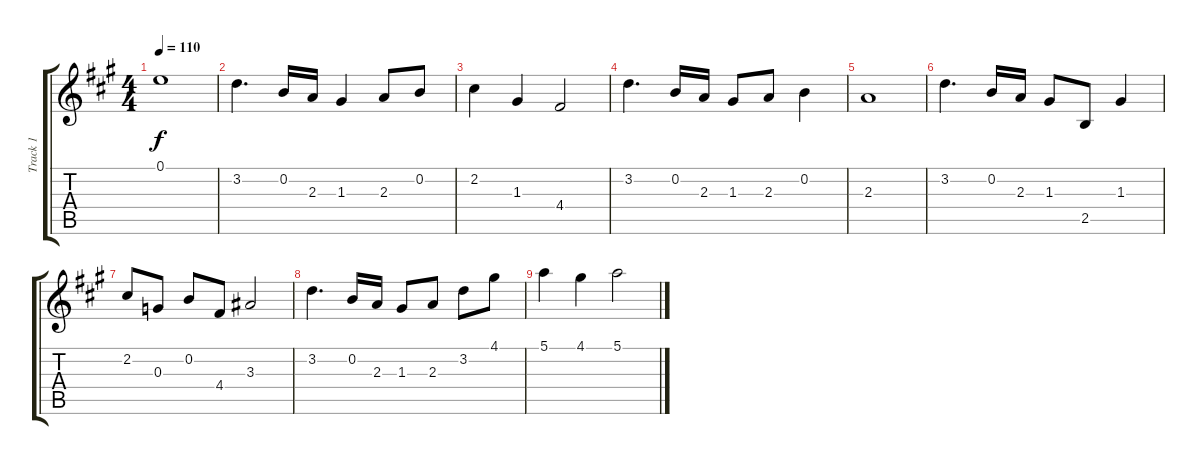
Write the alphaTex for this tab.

\track ("Track 1" "Track 1") {instrument acousticguitarsteel}
\staff {score tabs}
\tuning (E4 B3 G3 D3 A2 E2) {hide}
\ts (4 4)
\tempo 110
\clef g2
\ks a
0.1.1{dy f} |
3.2.4{d} 0.2.16 2.3.16 1.3.4 2.3.8 0.2.8 |
2.2.4 1.3.4 4.4.2 |
3.2.4{d} 0.2.16 2.3.16 1.3.8 2.3.8 0.2.4 |
2.3.1 |
3.2.4{d} 0.2.16 2.3.16 1.3.8 2.5.8 1.3.4 |
2.2.8 0.3.8 0.2.8 4.4.8 3.3.2 |
3.2.4{d} 0.2.16 2.3.16 1.3.8 2.3.8 3.2.8 4.1.8 |
5.1.4 4.1.4 5.1.2
